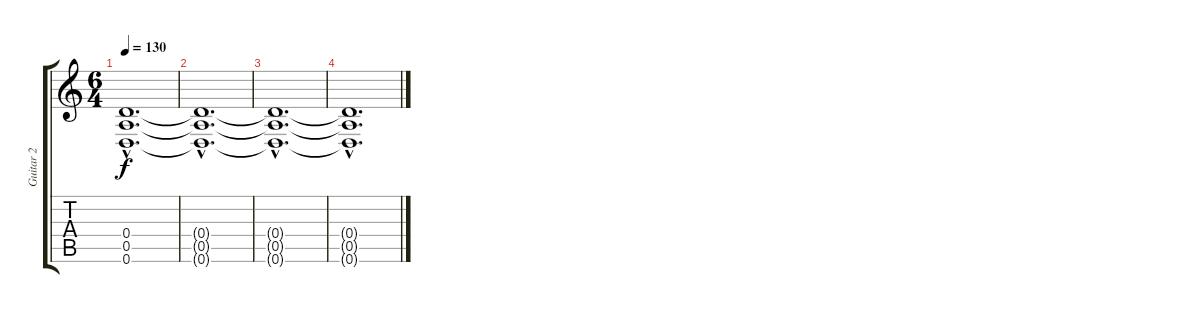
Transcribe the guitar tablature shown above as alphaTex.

\track ("Guitar 2" "Guitar 2") {instrument distortionguitar}
\staff {score tabs}
\tuning (E4 B3 G3 D3 A2 D2) {hide}
\ts (6 4)
\tempo 130
\clef g2
\ks c
(0.4{hac t} 0.5{hac t} 0.6{hac t}).1{d dy f} |
(0.4{hac t} 0.5{hac t} 0.6{hac t}).1{d} |
(0.4{hac t} 0.5{hac t} 0.6{hac t}).1{d} |
(0.4{hac t} 0.5{hac t} 0.6{hac t}).1{d}
